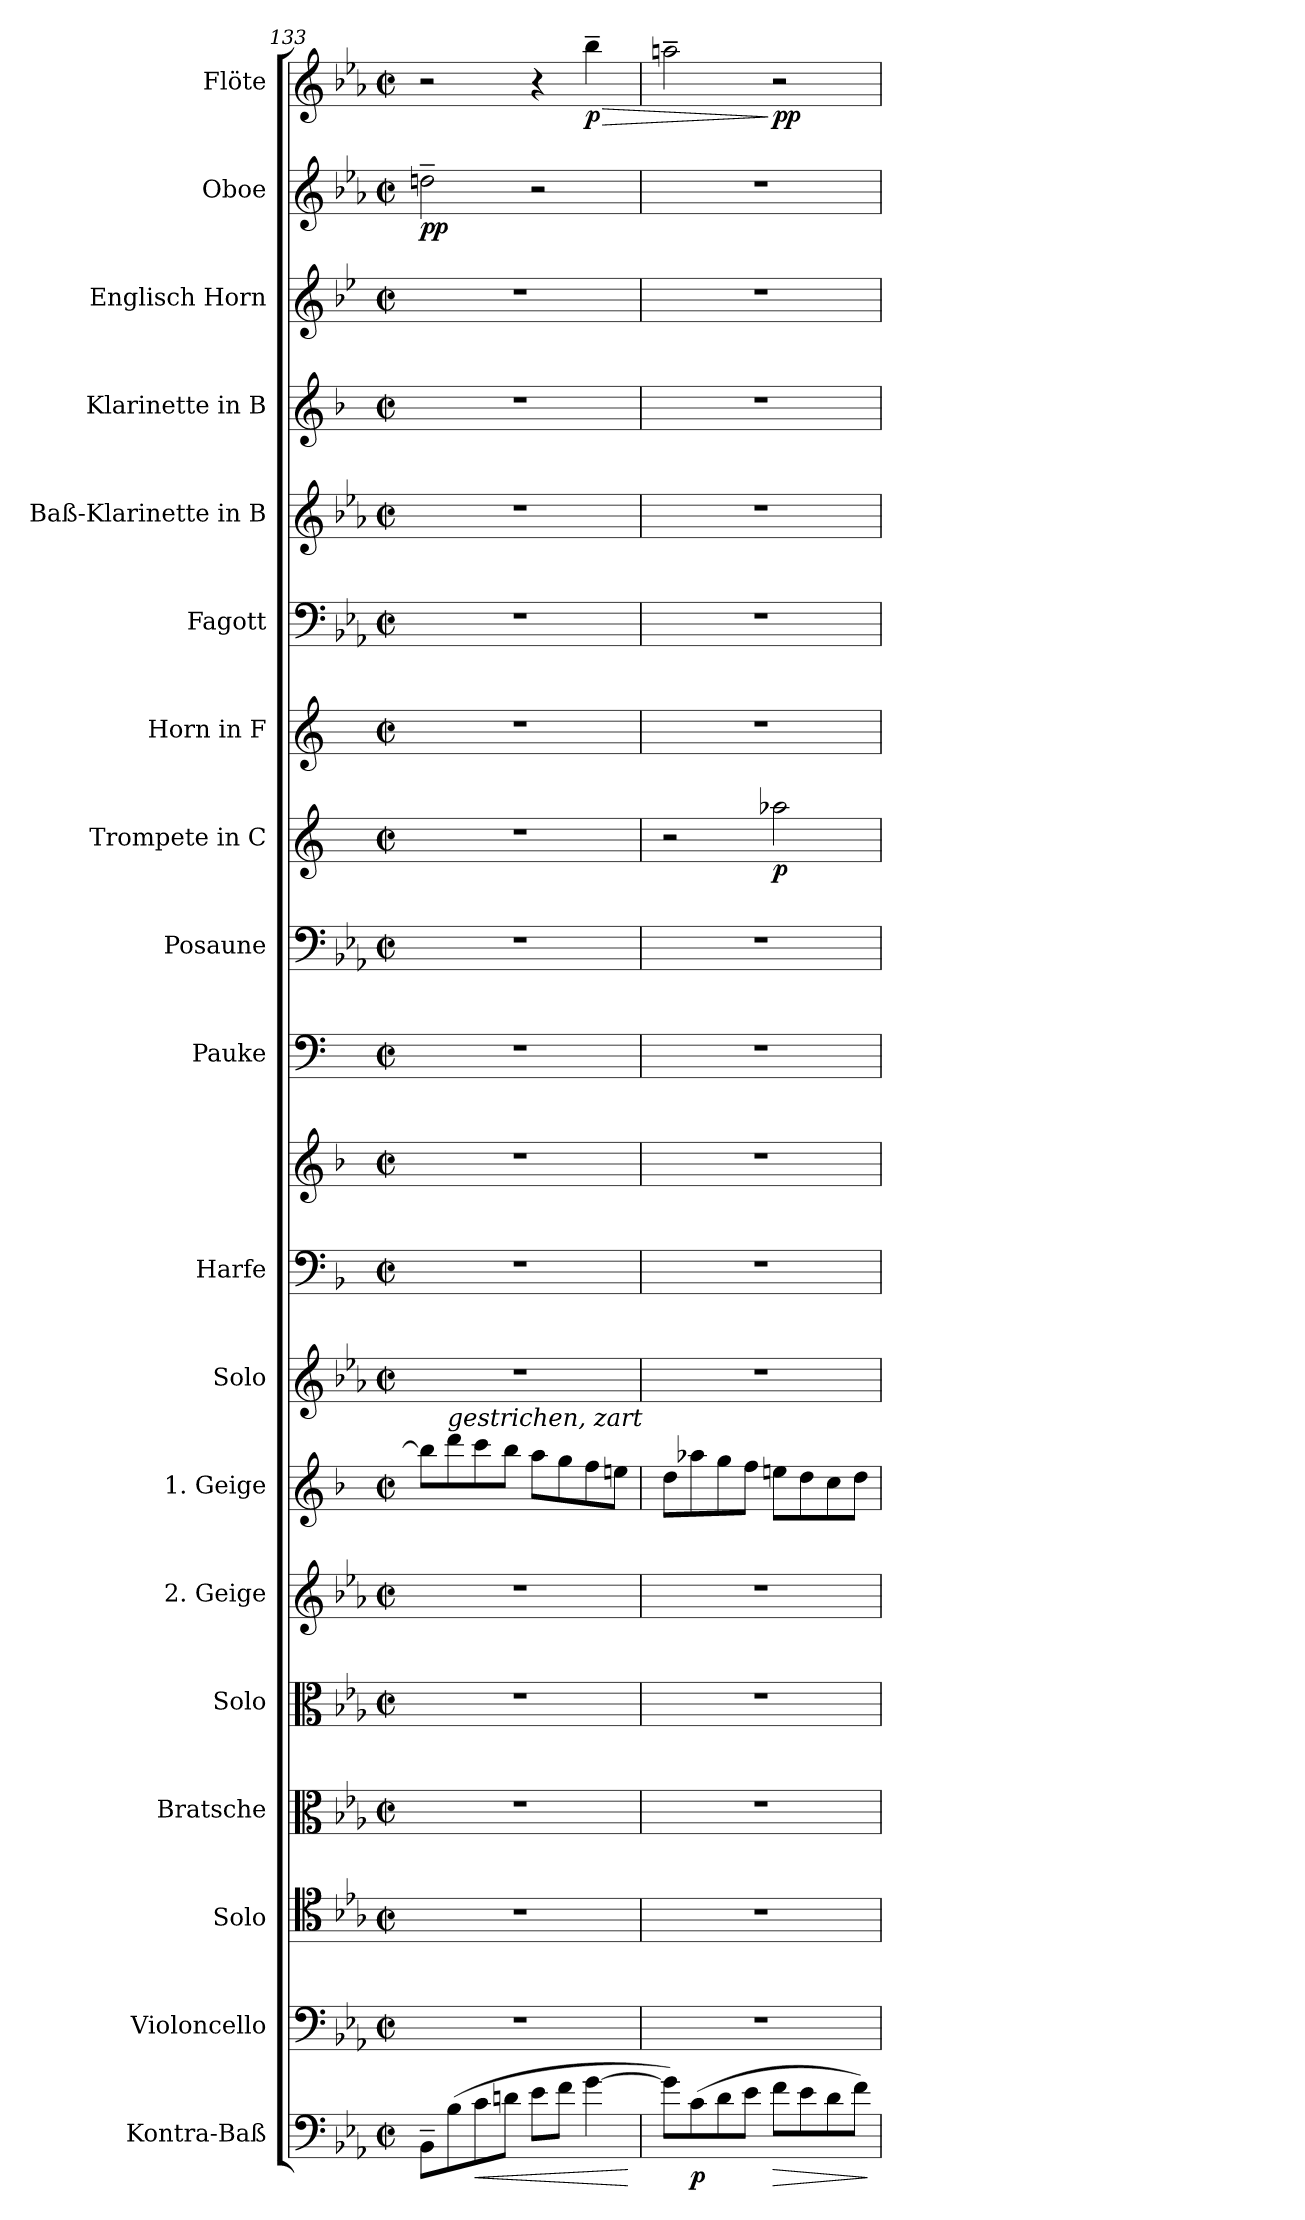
**kern	**dynam	**kern	**kern	**kern	**kern	**kern	**kern	**kern	**kern	**kern	**kern	**kern	**kern	**dynam	**kern	**kern	**kern	**kern	**kern	**kern	**dynam	**kern	**dynam
*part19	*part19	*part18	*part17	*part16	*part15	*part14	*part13	*part12	*part11	*part11	*part10	*part9	*part8	*part8	*part7	*part6	*part5	*part4	*part3	*part2	*part2	*part1	*part1
*staff20	*staff20	*staff19	*staff18	*staff17	*staff16	*staff15	*staff14	*staff13	*staff12	*staff11	*staff10	*staff9	*staff8	*staff8	*staff7	*staff6	*staff5	*staff4	*staff3	*staff2	*staff2	*staff1	*staff1
*I"Kontra-Baß	*	*I"Violoncello	*I"Solo	*I"Bratsche	*I"Solo	*I"2. Geige	*I"1. Geige	*I"Solo	*I"Harfe	*	*I"Pauke	*I"Posaune	*I"Trompete in C	*	*I"Horn in F	*I"Fagott	*I"Baß-Klarinette in B	*I"Klarinette in B	*I"Englisch Horn	*I"Oboe	*	*I"Flöte	*
*	*	*I'Vlc.	*I'Solo	*I'Br.	*I'Solo	*I'2. Gg	*I'1. Gg.	*I'Solo	*I'Hrf.	*	*I'Pk.	*I'Pos.	*I'Trp.	*	*I'Hr. F	*I'Fg.	*	*I'Kl. B	*I'E. H.	*I'Ob.	*	*I'Fl.	*
*clefF4	*	*clefF4	*clefC4	*clefC3	*clefC3	*clefG2	*clefG2	*clefG2	*clefF4	*clefG2	*clefF4	*clefF4	*clefG2	*	*clefG2	*clefF4	*clefG2	*clefG2	*clefG2	*clefG2	*	*clefG2	*
*ITrd7c12	*	*	*	*	*	*	*ITrd1c2	*	*ITrd1c2	*ITrd1c2	*	*	*	*	*ITrd4c7	*	*ITrd8c14	*ITrd1c2	*ITrd4c7	*	*	*	*
*k[b-e-a-]	*	*k[b-e-a-]	*k[b-e-a-]	*k[b-e-a-]	*k[b-e-a-]	*k[b-e-a-]	*k[b-e-a-]	*k[b-e-a-]	*k[b-e-a-]	*k[b-e-a-]	*k[]	*k[b-e-a-]	*k[]	*	*k[b-]	*k[b-e-a-]	*k[b-e-a-]	*k[b-e-a-]	*k[b-e-a-]	*k[b-e-a-]	*	*k[b-e-a-]	*
*M2/2	*	*M2/2	*M2/2	*M2/2	*M2/2	*M2/2	*M2/2	*M2/2	*M2/2	*M2/2	*M2/2	*M2/2	*M2/2	*	*M2/2	*M2/2	*M2/2	*M2/2	*M2/2	*M2/2	*	*M2/2	*
*met(c|)	*	*met(c|)	*met(c|)	*met(c|)	*met(c|)	*met(c|)	*met(c|)	*met(c|)	*met(c|)	*met(c|)	*met(c|)	*met(c|)	*met(c|)	*	*met(c|)	*met(c|)	*met(c|)	*met(c|)	*met(c|)	*met(c|)	*	*met(c|)	*
=133	=133	=133	=133	=133	=133	=133	=133	=133	=133	=133	=133	=133	=133	=133	=133	=133	=133	=133	=133	=133	=133	=133	=133
!	!	!	!	!	!	!	!	!	!	!	!	!	!	!	!	!	!	!	!	!	!LO:DY:b	!	!
8BBB-~\L	.	1r	1r	1r	1r	1r	8aa-\L]	1r	1r	1r	1r	1r	1r	.	1r	1r	1r	1r	1r	2ddn~\	pp	2r	.
!	!	!	!	!	!	!	!LO:TX:a:i:t=gestrichen, zart	!	!	!	!	!	!	!	!	!	!	!	!	!	!	!	!
(>8BB-\	.	.	.	.	.	.	8ccc\	.	.	.	.	.	.	.	.	.	.	.	.	.	.	.	.
!	!LO:HP:b	!	!	!	!	!	!	!	!	!	!	!	!	!	!	!	!	!	!	!	!	!	!
8C\	<	.	.	.	.	.	8bb-\	.	.	.	.	.	.	.	.	.	.	.	.	.	.	.	.
8Dn\J	.	.	.	.	.	.	8aa-\J	.	.	.	.	.	.	.	.	.	.	.	.	.	.	.	.
8E-\L	.	.	.	.	.	.	8gg\L	.	.	.	.	.	.	.	.	.	.	.	.	2r	.	4r	.
8F\J	.	.	.	.	.	.	8ff\	.	.	.	.	.	.	.	.	.	.	.	.	.	.	.	.
!	!	!	!	!	!	!	!	!	!	!	!	!	!	!	!	!	!	!	!	!	!	!	!LO:HP:b
!	!	!	!	!	!	!	!	!	!	!	!	!	!	!	!	!	!	!	!	!	!	!	!LO:DY:n=1:b
[4G\	.	.	.	.	.	.	8ee-\	.	.	.	.	.	.	.	.	.	.	.	.	.	.	4bb-~\	> p
.	.	.	.	.	.	.	8ddn\J	.	.	.	.	.	.	.	.	.	.	.	.	.	.	.	.
.	[	.	.	.	.	.	.	.	.	.	.	.	.	.	.	.	.	.	.	.	.	.	.
=134	=134	=134	=134	=134	=134	=134	=134	=134	=134	=134	=134	=134	=134	=134	=134	=134	=134	=134	=134	=134	=134	=134	=134
8G\L])	.	1r	1r	1r	1r	1r	8cc\L	1r	1r	1r	1r	1r	2r	.	1r	1r	1r	1r	1r	1r	.	2aan~\	.
!	!LO:DY:b	!	!	!	!	!	!	!	!	!	!	!	!	!	!	!	!	!	!	!	!	!	!
(>8C\	p	.	.	.	.	.	8gg-X\	.	.	.	.	.	.	.	.	.	.	.	.	.	.	.	.
8D\	.	.	.	.	.	.	8ff\	.	.	.	.	.	.	.	.	.	.	.	.	.	.	.	.
8E-\J	.	.	.	.	.	.	8ee-\J	.	.	.	.	.	.	.	.	.	.	.	.	.	.	.	.
!	!LO:HP:b	!	!	!	!	!	!	!	!	!	!	!	!	!LO:DY:b	!	!	!	!	!	!	!	!	!LO:DY:n=1:b
8F\L	>	.	.	.	.	.	8ddn\L	.	.	.	.	.	2aa-X\	p	.	.	.	.	.	.	.	2r	] pp
8E-\	.	.	.	.	.	.	8cc\	.	.	.	.	.	.	.	.	.	.	.	.	.	.	.	.
8D\	.	.	.	.	.	.	8b-\	.	.	.	.	.	.	.	.	.	.	.	.	.	.	.	.
8F\J)	.	.	.	.	.	.	8cc\J	.	.	.	.	.	.	.	.	.	.	.	.	.	.	.	.
.	]	.	.	.	.	.	.	.	.	.	.	.	.	.	.	.	.	.	.	.	.	.	.
=	=	=	=	=	=	=	=	=	=	=	=	=	=	=	=	=	=	=	=	=	=	=	=
*-	*-	*-	*-	*-	*-	*-	*-	*-	*-	*-	*-	*-	*-	*-	*-	*-	*-	*-	*-	*-	*-	*-	*-
